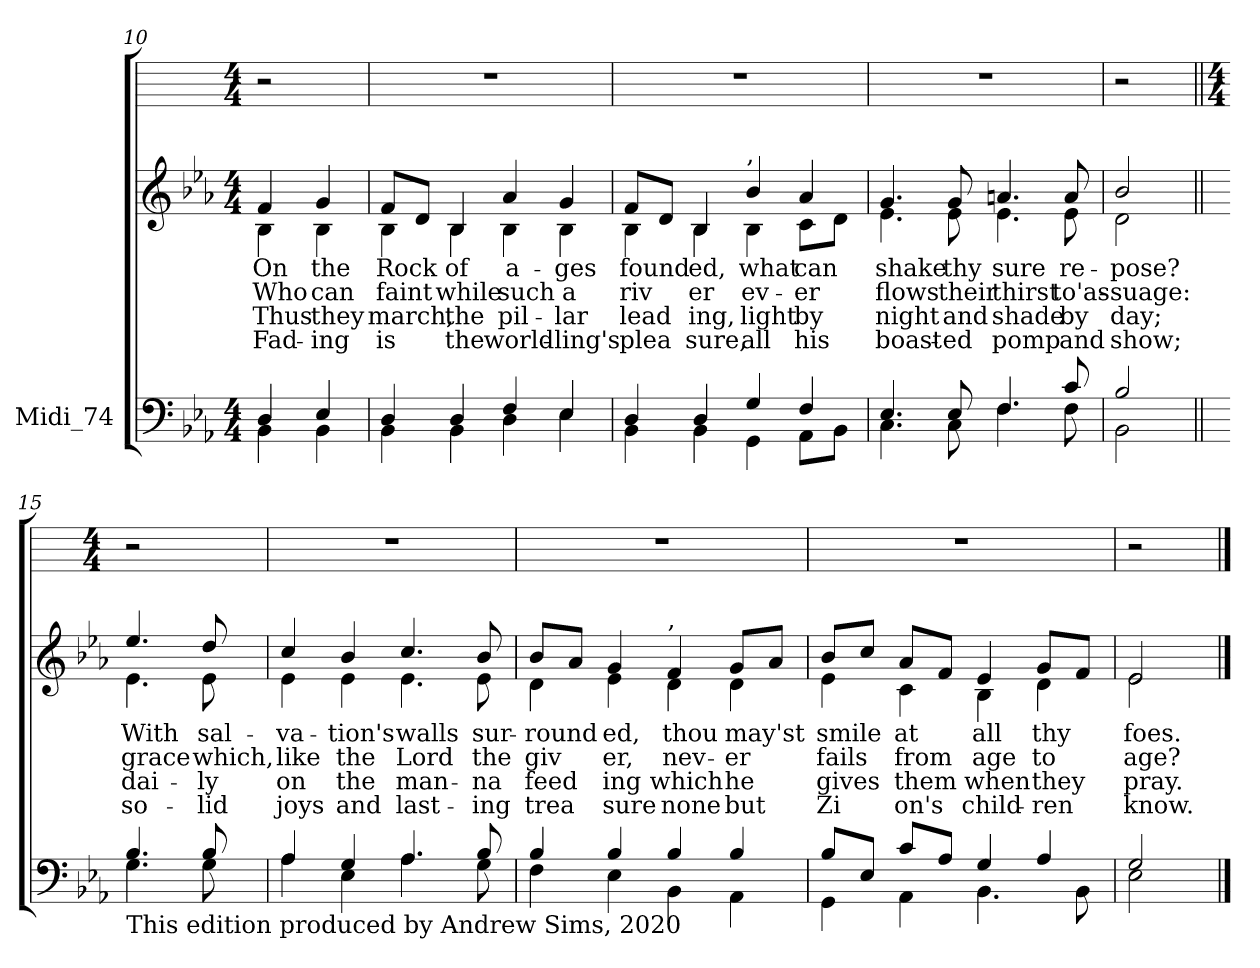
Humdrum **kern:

**kern	**kern	**text	**text	**text	**text	**kern
*part3	*part2	*part2	*part2	*part2	*part2	*part1
*staff3	*staff2	*staff2	*staff2	*staff2	*staff2	*staff1
*I"Midi_74	*	*	*	*	*	*
!!LO:LB:g=z
*clefF4	*clefG2	*	*	*	*	*
*k[b-e-a-]	*k[b-e-a-]	*	*	*	*	*
*E-:	*E-:	*	*	*	*	*
*M4/4	*M4/4	*	*	*	*	*M4/4
=10	=10	=10	=10	=10	=10	=10
*^	*	*	*	*	*	*
!	!	!	!LO:LY:b	!LO:LY:b	!LO:LY:b	!LO:LY:b	!
*	*	*^	*	*	*	*	*
4D/	4BB-\	4f/	4B-	On	Who	Thus	Fad-	2r
!	!	!	!	!LO:LY:b	!LO:LY:b	!LO:LY:b	!LO:LY:b	!
4E-/	4BB-\	4g/	4B-	-the	can	they	ing	.
=11	=11	=11	=11	=11	=11	=11	=11	=11
!	!	!	!	!LO:LY:b	!LO:LY:b	!LO:LY:b	!LO:LY:b	!
4D/	4BB-\	8f/L	4B-	Rock	faint	march,	is	1r
.	.	8d/J	.	.	.	.	.	.
!	!	!	!	!LO:LY:b	!LO:LY:b	!LO:LY:b	!LO:LY:b	!
4D/	4BB-\	4B-/	4B-	of	while	the	the	.
!	!	!	!	!LO:LY:b	!LO:LY:b	!LO:LY:b	!LO:LY:b	!
4F/	4D\	4a-/	4B-	a-	-such	pil-	-world-	.
!	!	!	!	!LO:LY:b	!LO:LY:b	!LO:LY:b	!LO:LY:b	!
4E-/	4E-\	4g/	4B-	-ges	a	lar	ling's	.
=12	=12	=12	=12	=12	=12	=12	=12	=12
!	!	!	!	!LO:LY:b	!LO:LY:b	!LO:LY:b	!LO:LY:b	!
4D/	4BB-\	8f/L	4B-	found	riv	lead	plea	1r
.	.	8d/J	.	.	.	.	.	.
!	!	!	!	!LO:LY:b	!LO:LY:b	!LO:LY:b	!LO:LY:b	!
4D/	4BB-\	4B-/	4B-	-ed,	er	ing,	sure,	.
!	!	!LO:TX:a:t=,	!	!	!	!	!	!
!	!	!	!	!LO:LY:b	!LO:LY:b	!LO:LY:b	!LO:LY:b	!
4G/	4GG\	4b-/	4B-	what	ev-	-light	all	.
!	!	!	!	!LO:LY:b	!LO:LY:b	!LO:LY:b	!LO:LY:b	!
4F/	8AA-\L	4a-/	8c\L	can	er	by	his	.
.	8BB-\J	.	8d\J	.	.	.	.	.
=13	=13	=13	=13	=13	=13	=13	=13	=13
!	!	!	!	!LO:LY:b	!LO:LY:b	!LO:LY:b	!LO:LY:b	!
4.E-/	4.C\	4.g/	4.e-\	shake	flows	night	boast-	1r
!	!	!	!	!LO:LY:b	!LO:LY:b	!LO:LY:b	!LO:LY:b	!
8E-/	8C\	8g/	8e-\	-thy	their	and	ed	.
!	!	!	!	!LO:LY:b	!LO:LY:b	!LO:LY:b	!LO:LY:b	!
4.F/	4.F\	4.an/	4.e-\	sure	thirst	shade	pomp	.
!	!	!	!	!LO:LY:b	!LO:LY:b	!LO:LY:b	!LO:LY:b	!
8c	8F\	8a/	8e-\	re-	-to'as-	-by	and	.
=14	=14	=14	=14	=14	=14	=14	=14	=14
!	!	!	!	!LO:LY:b	!LO:LY:b	!LO:LY:b	!LO:LY:b	!
2B-/	2BB-\	2b-/	2d\	pose?	suage:	day;	show;	2r
!!LO:LB:g=z
=15||	=15||	=15||	=15||	=15||	=15||	=15||	=15||	=15||
*	*	*	*	*	*	*	*	*M4/4
!LO:TX:b:t=This edition produced by Andrew Sims, 2020	!	!	!	!	!	!	!	!
!	!	!	!	!LO:LY:b	!LO:LY:b	!LO:LY:b	!LO:LY:b	!
4.B-/	4.G\	4.ee-/	4.e-\	With	grace	dai-	-so-	2r
!	!	!	!	!LO:LY:b	!LO:LY:b	!LO:LY:b	!LO:LY:b	!
8B-/	8G\	8dd/	8e-\	-sal-	-which,	ly	lid	.
=16	=16	=16	=16	=16	=16	=16	=16	=16
!	!	!	!	!LO:LY:b	!LO:LY:b	!LO:LY:b	!LO:LY:b	!
4A-/	4A-\	4cc/	4e-\	va-	-like	on	joys	1r
!	!	!	!	!LO:LY:b	!LO:LY:b	!LO:LY:b	!LO:LY:b	!
4G/	4E-\	4b-/	4e-\	tion's	the	the	and	.
!	!	!	!	!LO:LY:b	!LO:LY:b	!LO:LY:b	!LO:LY:b	!
4.A-/	4.A-\	4.cc/	4.e-\	walls	Lord	man-	-last-	.
!	!	!	!	!LO:LY:b	!LO:LY:b	!LO:LY:b	!LO:LY:b	!
8B-	8G\	8b-/	8e-\	-sur-	-the	na	ing	.
=17	=17	=17	=17	=17	=17	=17	=17	=17
!	!	!	!	!LO:LY:b	!LO:LY:b	!LO:LY:b	!LO:LY:b	!
4B-/	4F\	8b-/L	4d\	round	giv	feed	trea	1r
.	.	8a-/J	.	.	.	.	.	.
!	!	!	!	!LO:LY:b	!LO:LY:b	!LO:LY:b	!LO:LY:b	!
4B-/	4E-\	4g/	4e-\	ed,	er,	ing	sure	.
!	!	!LO:TX:a:t=,	!	!	!	!	!	!
!	!	!	!	!LO:LY:b	!LO:LY:b	!LO:LY:b	!LO:LY:b	!
4B-/	4BB-\	4f/	4d\	thou	nev-	-which	none	.
!	!	!	!	!LO:LY:b	!LO:LY:b	!LO:LY:b	!LO:LY:b	!
4B-/	4AA-\	8g/L	4d\	may'st	er	he	but	.
.	.	8a-/J	.	.	.	.	.	.
=18	=18	=18	=18	=18	=18	=18	=18	=18
!	!	!	!	!LO:LY:b	!LO:LY:b	!LO:LY:b	!LO:LY:b	!
8B-/L	4GG\	8b-/L	4e-\	smile	fails	gives	Zi	1r
8E-/J	.	8cc/J	.	.	.	.	.	.
!	!	!	!	!LO:LY:b	!LO:LY:b	!LO:LY:b	!LO:LY:b	!
8c/L	4AA-\	8a-/L	4c\	at	from	them	on's	.
8A-/J	.	8f/J	.	.	.	.	.	.
!	!	!	!	!LO:LY:b	!LO:LY:b	!LO:LY:b	!LO:LY:b	!
4G/	4.BB-\	4e-/	4B-\	all	age	when	child-	.
!	!	!	!	!LO:LY:b	!LO:LY:b	!LO:LY:b	!LO:LY:b	!
4A-/	.	8g/L	4d\	-thy	to	they	ren	.
.	8BB-\	8f/J	.	.	.	.	.	.
=19	=19	=19	=19	=19	=19	=19	=19	=19
!	!	!	!	!LO:LY:b	!LO:LY:b	!LO:LY:b	!LO:LY:b	!
2G/	2E-\	2e-/	2e-\	foes.	age?	pray.	know.	2r
*v	*v	*	*	*	*	*	*	*
*	*v	*v	*	*	*	*	*
==	==	==	==	==	==	==
*-	*-	*-	*-	*-	*-	*-
